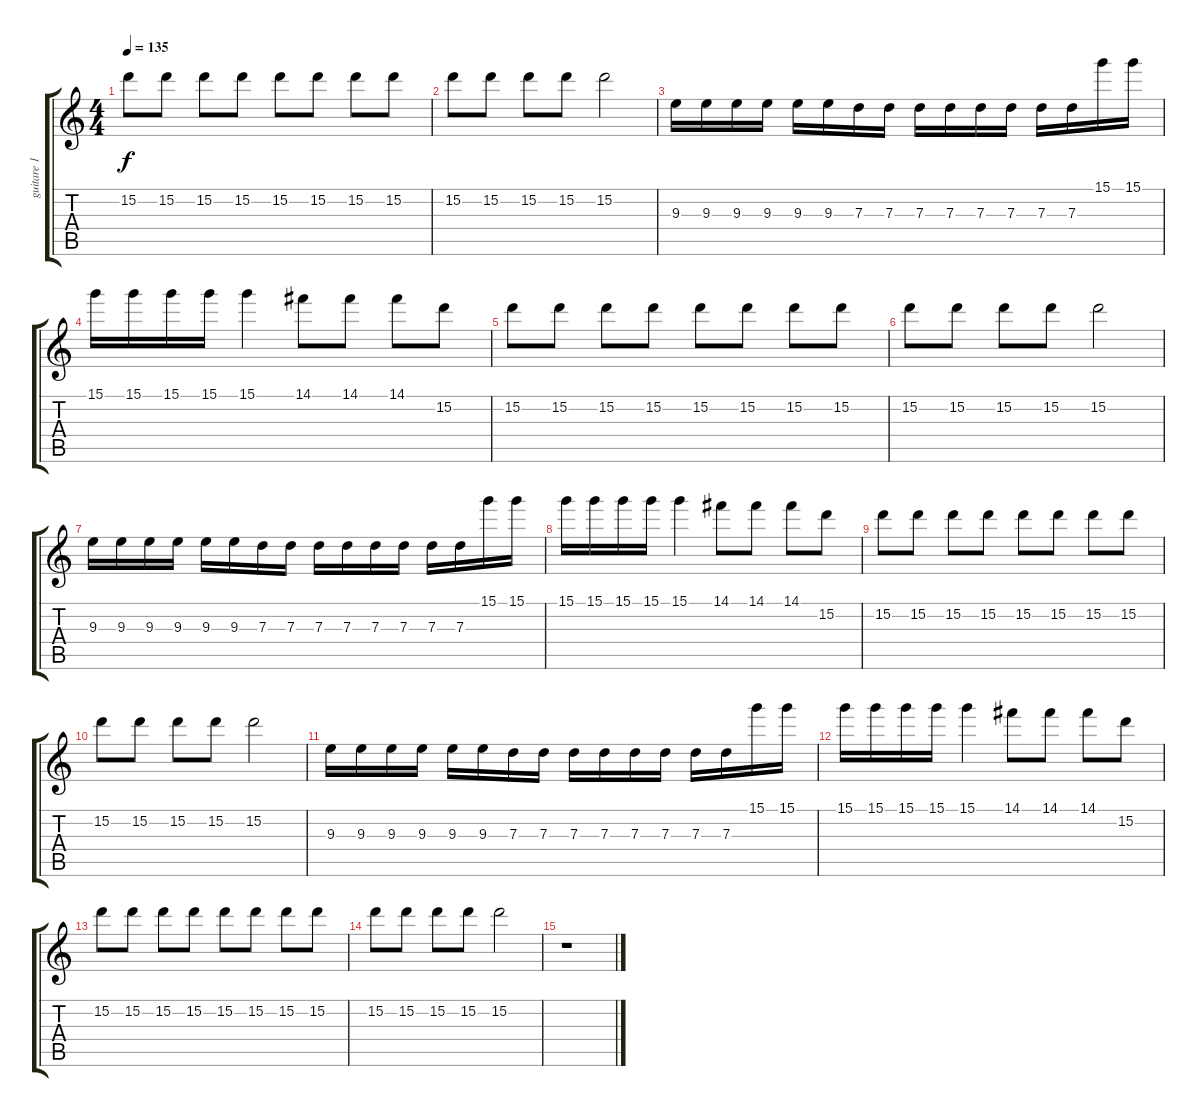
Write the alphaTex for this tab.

\track ("guitare 1" "guitare 1") {instrument distortionguitar}
\staff {score tabs}
\tuning (E4 B3 G3 D3 A2 E2) {hide}
\ts (4 4)
\tempo 135
\clef g2
\ks c
15.2.8{dy f} 15.2.8 15.2.8 15.2.8 15.2.8 15.2.8 15.2.8 15.2.8 |
15.2.8 15.2.8 15.2.8 15.2.8 15.2.2 |
9.3.16 9.3.16 9.3.16 9.3.16 9.3.16 9.3.16 7.3.16 7.3.16 7.3.16 7.3.16 7.3.16 7.3.16 7.3.16 7.3.16 15.1.16 15.1.16 |
15.1.16 15.1.16 15.1.16 15.1.16 15.1.4 14.1.8 14.1.8 14.1.8 15.2.8 |
15.2.8 15.2.8 15.2.8 15.2.8 15.2.8 15.2.8 15.2.8 15.2.8 |
15.2.8 15.2.8 15.2.8 15.2.8 15.2.2 |
9.3.16 9.3.16 9.3.16 9.3.16 9.3.16 9.3.16 7.3.16 7.3.16 7.3.16 7.3.16 7.3.16 7.3.16 7.3.16 7.3.16 15.1.16 15.1.16 |
15.1.16 15.1.16 15.1.16 15.1.16 15.1.4 14.1.8 14.1.8 14.1.8 15.2.8 |
15.2.8 15.2.8 15.2.8 15.2.8 15.2.8 15.2.8 15.2.8 15.2.8 |
15.2.8 15.2.8 15.2.8 15.2.8 15.2.2 |
9.3.16 9.3.16 9.3.16 9.3.16 9.3.16 9.3.16 7.3.16 7.3.16 7.3.16 7.3.16 7.3.16 7.3.16 7.3.16 7.3.16 15.1.16 15.1.16 |
15.1.16 15.1.16 15.1.16 15.1.16 15.1.4 14.1.8 14.1.8 14.1.8 15.2.8 |
15.2.8 15.2.8 15.2.8 15.2.8 15.2.8 15.2.8 15.2.8 15.2.8 |
15.2.8 15.2.8 15.2.8 15.2.8 15.2.2 |
r.1
